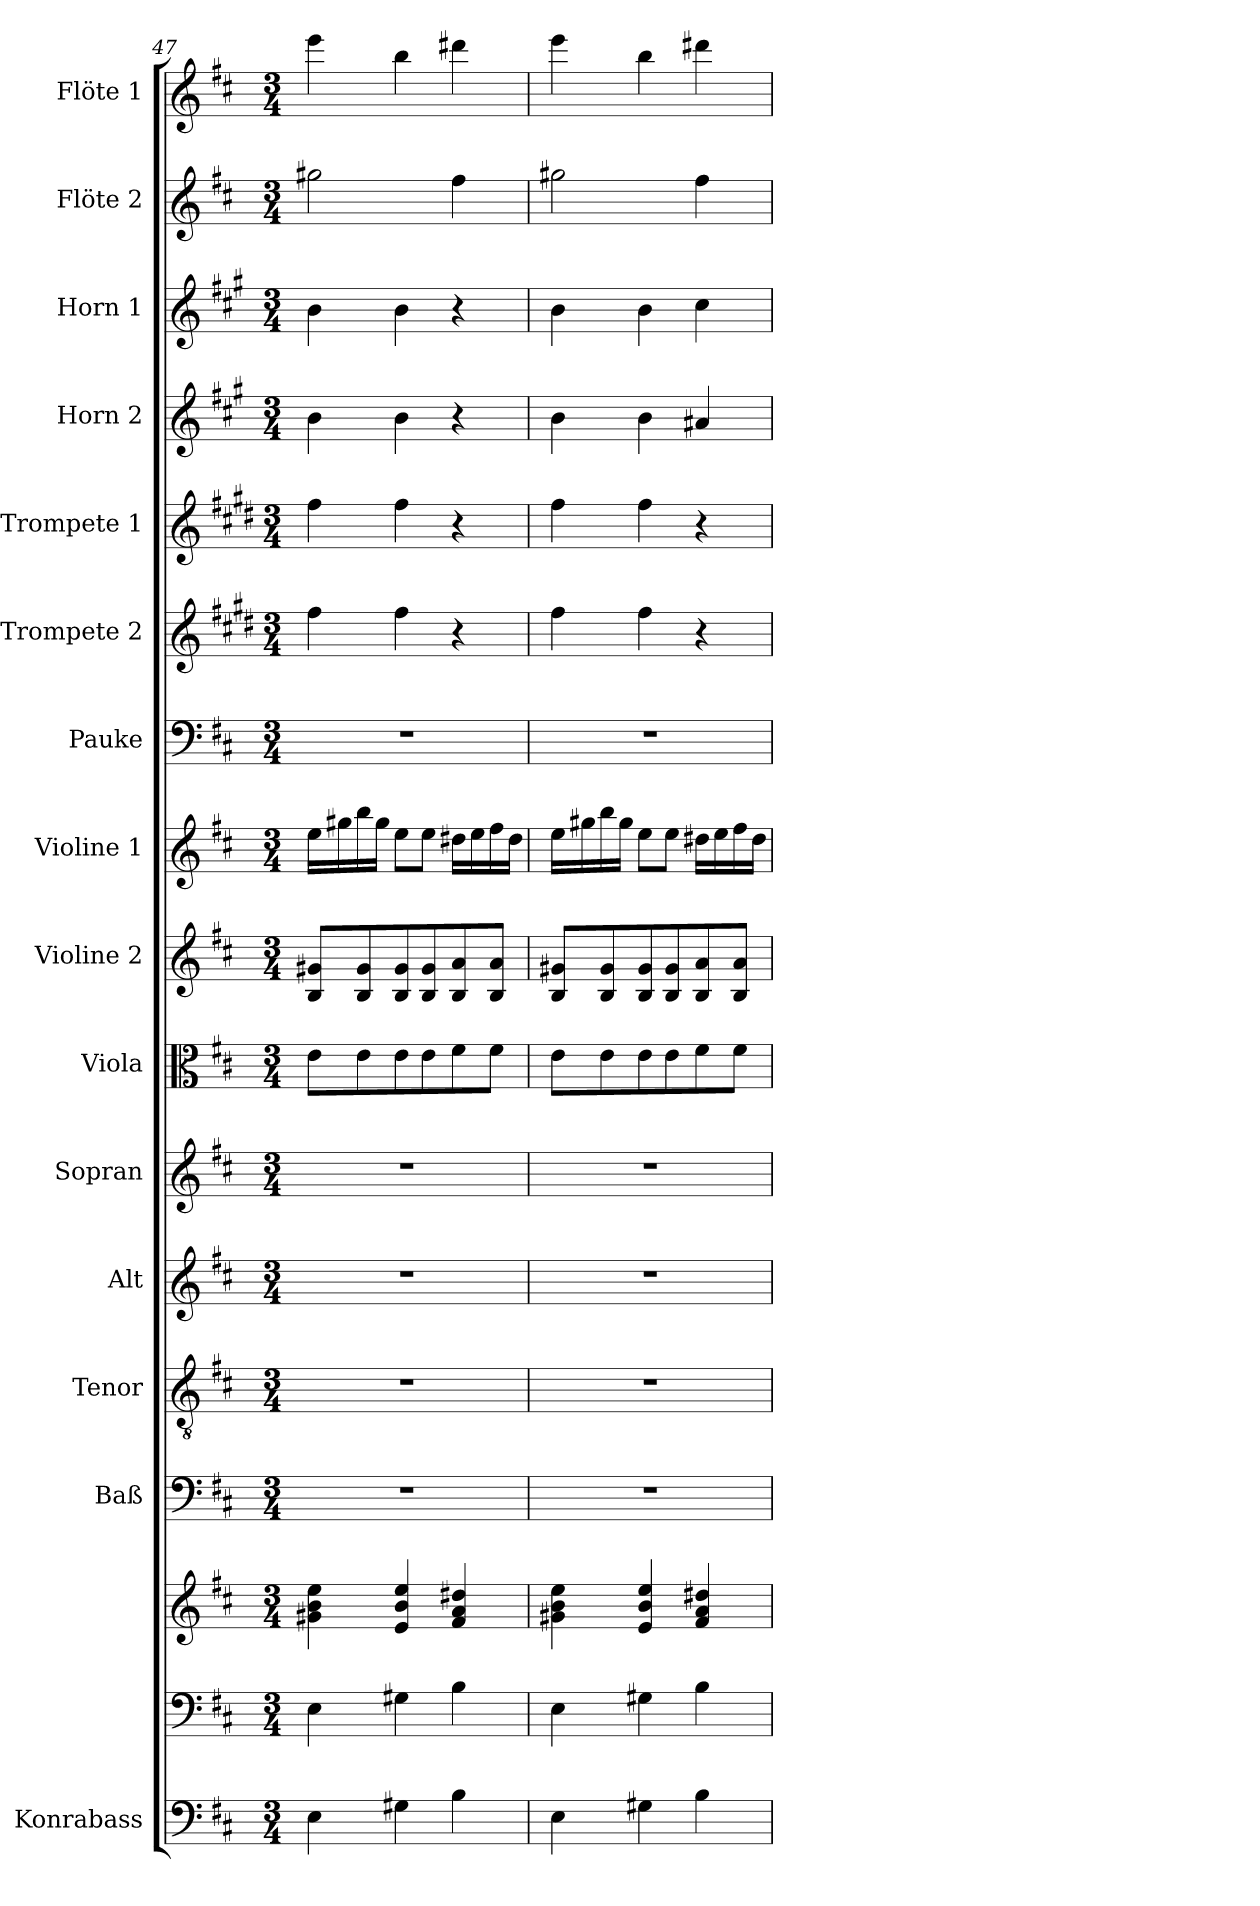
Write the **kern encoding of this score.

**kern	**kern	**kern	**kern	**kern	**kern	**kern	**kern	**kern	**kern	**kern	**kern	**kern	**kern	**kern	**kern	**kern
*part16	*part15	*part15	*part14	*part13	*part12	*part11	*part10	*part9	*part8	*part7	*part6	*part5	*part4	*part3	*part2	*part1
*staff17	*staff16	*staff15	*staff14	*staff13	*staff12	*staff11	*staff10	*staff9	*staff8	*staff7	*staff6	*staff5	*staff4	*staff3	*staff2	*staff1
*I"Konrabass	*	*	*I"Baß	*I"Tenor	*I"Alt	*I"Sopran	*I"Viola	*I"Violine 2	*I"Violine 1	*I"Pauke	*I"Trompete 2	*I"Trompete 1	*I"Horn 2	*I"Horn 1	*I"Flöte 2	*I"Flöte 1
*I'Kb.	*	*	*I'Baß	*I'Ten	*I'Alt	*I'Sop	*I'Vla.	*I'Vln. 2	*I'Vln. 1	*I'Pk.	*I'Trp. 2	*I'Trp. 1	*I'Hrn. 2	*I'Hrn. 1	*I'Fl. 2	*I'Fl. 1
*clefF4	*clefF4	*clefG2	*clefF4	*clefGv2	*clefG2	*clefG2	*clefC3	*clefG2	*clefG2	*clefF4	*clefG2	*clefG2	*clefG2	*clefG2	*clefG2	*clefG2
*ITrd7c12	*	*	*	*	*	*	*	*	*	*	*ITrd1c2	*ITrd1c2	*ITrd4c7	*ITrd4c7	*	*
*k[f#c#]	*k[f#c#]	*k[f#c#]	*k[f#c#]	*k[f#c#]	*k[f#c#]	*k[f#c#]	*k[f#c#]	*k[f#c#]	*k[f#c#]	*k[f#c#]	*k[f#c#]	*k[f#c#]	*k[f#c#]	*k[f#c#]	*k[f#c#]	*k[f#c#]
*D:	*D:	*D:	*D:	*D:	*D:	*D:	*D:	*D:	*D:	*D:	*D:	*D:	*D:	*D:	*D:	*D:
*M3/4	*M3/4	*M3/4	*M3/4	*M3/4	*M3/4	*M3/4	*M3/4	*M3/4	*M3/4	*M3/4	*M3/4	*M3/4	*M3/4	*M3/4	*M3/4	*M3/4
=47	=47	=47	=47	=47	=47	=47	=47	=47	=47	=47	=47	=47	=47	=47	=47	=47
4EE\	4E\	4g#X\ 4b\ 4ee\	2.r	2.r	2.r	2.r	8e\L	8B/ 8g#X/L	16ee\LL	2.r	4ee\	4ee\	4e\	4e\	2gg#X\	4eee\
.	.	.	.	.	.	.	.	.	16gg#X\	.	.	.	.	.	.	.
.	.	.	.	.	.	.	8e\	8B/ 8g#/	16bb\	.	.	.	.	.	.	.
.	.	.	.	.	.	.	.	.	16gg#\JJ	.	.	.	.	.	.	.
4GG#X\	4G#X\	4e/ 4b/ 4ee/	.	.	.	.	8e\	8B/ 8g#/	8ee\L	.	4ee\	4ee\	4e\	4e\	.	4bb\
.	.	.	.	.	.	.	8e\	8B/ 8g#/	8ee\J	.	.	.	.	.	.	.
4BB\	4B\	4f#/ 4a/ 4dd#X/	.	.	.	.	8f#\	8B/ 8a/	16dd#X\LL	.	4r	4r	4r	4r	4ff#\	4ddd#X\
.	.	.	.	.	.	.	.	.	16ee\	.	.	.	.	.	.	.
.	.	.	.	.	.	.	8f#\J	8B/ 8a/J	16ff#\	.	.	.	.	.	.	.
.	.	.	.	.	.	.	.	.	16dd#\JJ	.	.	.	.	.	.	.
=48	=48	=48	=48	=48	=48	=48	=48	=48	=48	=48	=48	=48	=48	=48	=48	=48
4EE\	4E\	4g#X\ 4b\ 4ee\	2.r	2.r	2.r	2.r	8e\L	8B/ 8g#X/L	16ee\LL	2.r	4ee\	4ee\	4e\	4e\	2gg#X\	4eee\
.	.	.	.	.	.	.	.	.	16gg#X\	.	.	.	.	.	.	.
.	.	.	.	.	.	.	8e\	8B/ 8g#/	16bb\	.	.	.	.	.	.	.
.	.	.	.	.	.	.	.	.	16gg#\JJ	.	.	.	.	.	.	.
4GG#X\	4G#X\	4e/ 4b/ 4ee/	.	.	.	.	8e\	8B/ 8g#/	8ee\L	.	4ee\	4ee\	4e\	4e\	.	4bb\
.	.	.	.	.	.	.	8e\	8B/ 8g#/	8ee\J	.	.	.	.	.	.	.
4BB\	4B\	4f#/ 4a/ 4dd#X/	.	.	.	.	8f#\	8B/ 8a/	16dd#X\LL	.	4r	4r	4d#X/	4f#\	4ff#\	4ddd#X\
.	.	.	.	.	.	.	.	.	16ee\	.	.	.	.	.	.	.
.	.	.	.	.	.	.	8f#\J	8B/ 8a/J	16ff#\	.	.	.	.	.	.	.
.	.	.	.	.	.	.	.	.	16dd#\JJ	.	.	.	.	.	.	.
=	=	=	=	=	=	=	=	=	=	=	=	=	=	=	=	=
*-	*-	*-	*-	*-	*-	*-	*-	*-	*-	*-	*-	*-	*-	*-	*-	*-
